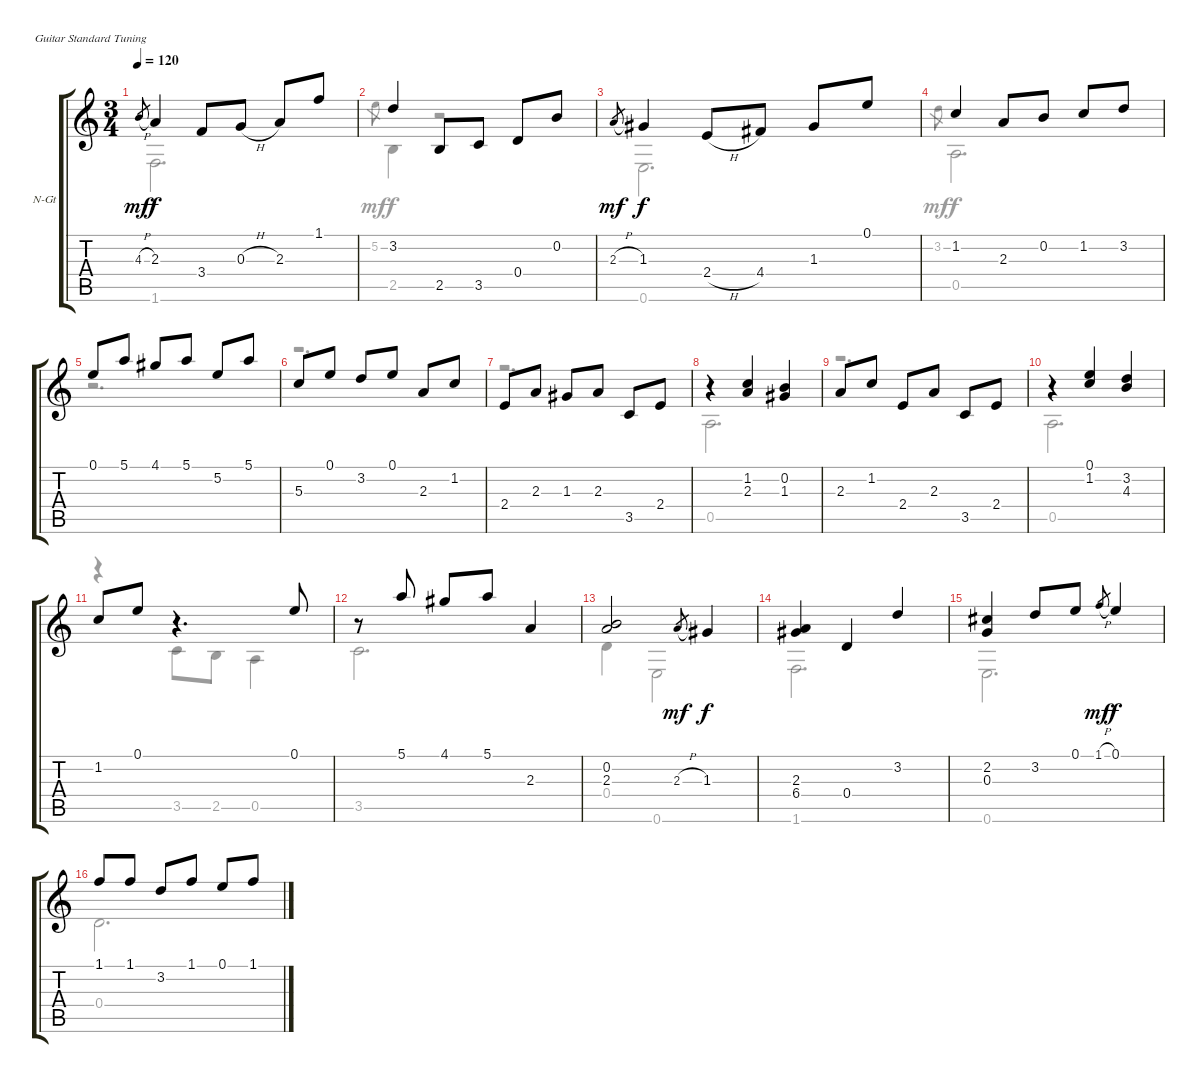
\bracketExtendMode groupsimilarinstruments
\firstSystemTrackNameOrientation horizontal
\otherSystemsTrackNameOrientation horizontal
\track ("Menuet" "N-Gt") {instrument acousticguitarnylon}
\staff {score tabs}
\tuning (E4 B3 G3 D3 A2 E2)
\voice
\ts (3 4)
\tempo 120
\clef g2
\ks c
4.3{h}.8{gr dy mf} 2.3.4{dy f} 3.4.8 0.3{h}.8 2.3.8 1.1.8 |
3.2.4 2.5.8 3.5.8 0.4.8 0.2.8 |
2.3{h}.8{gr dy mf} 1.3.4{dy f} 2.4{h}.8 4.4.8 1.3.8 0.1.8 |
1.2.4 2.3.8 0.2.8 1.2.8 3.2.8 |
0.1.8 5.1.8 4.1.8 5.1.8 5.2.8 5.1.8 |
5.3.8 0.1.8 3.2.8 0.1.8 2.3.8 1.2.8 |
2.4.8 2.3.8 1.3.8 2.3.8 3.5.8 2.4.8 |
r.4 (1.2 2.3).4 (0.2 1.3).4 |
2.3.8 1.2.8 2.4.8 2.3.8 3.5.8 2.4.8 |
r.4 (0.1 1.2).4 (3.2 4.3).4 |
1.2.8 0.1.8 r.4{d} 0.1.8 |
r.8 5.1.8 4.1.8 5.1.8 2.3.4 |
(0.2 2.3).2 2.3{h}.8{gr dy mf} 1.3.4{dy f} |
(2.3 6.4).4 0.4.4 3.2.4 |
(2.2 0.3).4 3.2.8 0.1.8 1.1{h}.8{gr dy mf} 0.1.4{dy f} |
1.1.8 1.1.8 3.2.8 1.1.8 0.1.8 1.1.8
\voice
\clef g2
\ottava regular
\simile none
\ks c
1.6.2{d dy f} |
5.2.8{gr dy mf} 2.5.4{dy f} r.2 |
0.6.2{d} |
3.2.8{gr dy mf} 0.5.2{d dy f} |
r.2{d} |
r.2{d} |
r.2{d} |
0.5.2{d} |
r.2{d} |
0.5.2{d} |
r.4 3.5.8 2.5.8 0.5.4 |
3.5.2{d} |
0.4.4 0.6.2 |
1.6.2{d} |
0.6.2{d} |
0.4.2{d}
